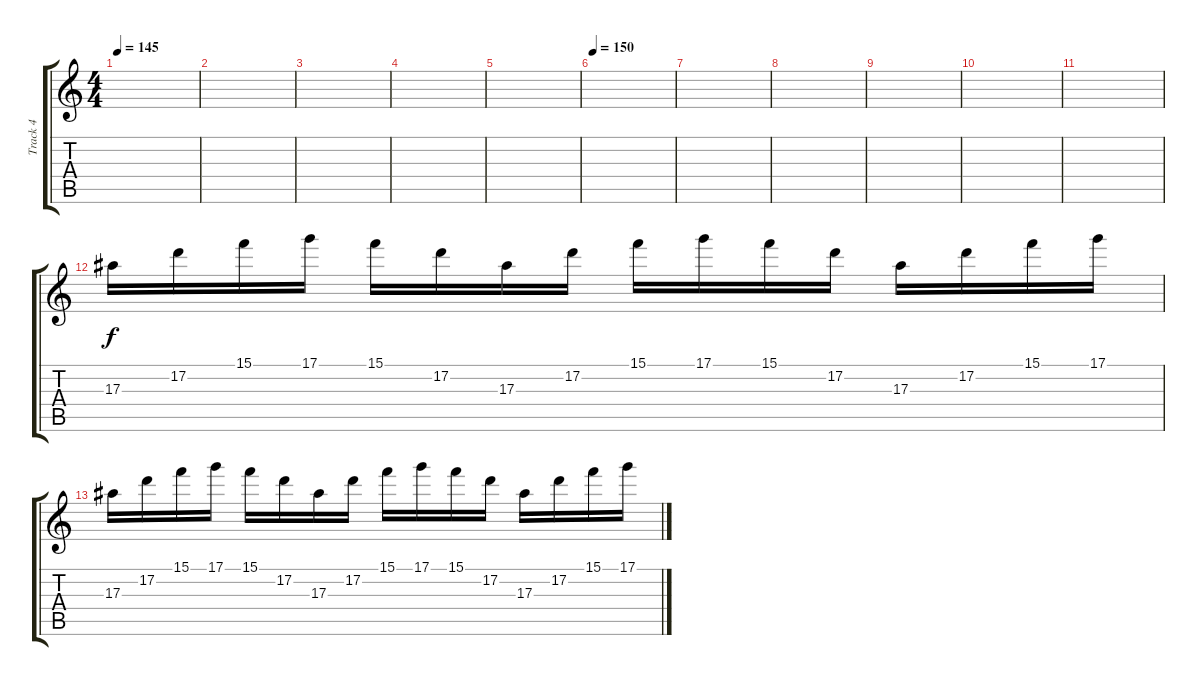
\track ("Track 4" "Track 4") {instrument distortionguitar}
\staff {score tabs}
\tuning (D4 A3 F3 C3 G2 C2) {hide}
\ts (4 4)
\tempo 145
\clef g2
\ks c
|
|
|
|
|
\tempo 150
|
|
|
|
|
|
17.3.16{instrument distortionguitar} 17.2.16 15.1.16 17.1.16 15.1.16 17.2.16 17.3.16 17.2.16 15.1.16 17.1.16 15.1.16 17.2.16 17.3.16 17.2.16 15.1.16 17.1.16 |
17.3.16{instrument distortionguitar} 17.2.16 15.1.16 17.1.16 15.1.16 17.2.16 17.3.16 17.2.16 15.1.16 17.1.16 15.1.16 17.2.16 17.3.16 17.2.16 15.1.16 17.1.16
